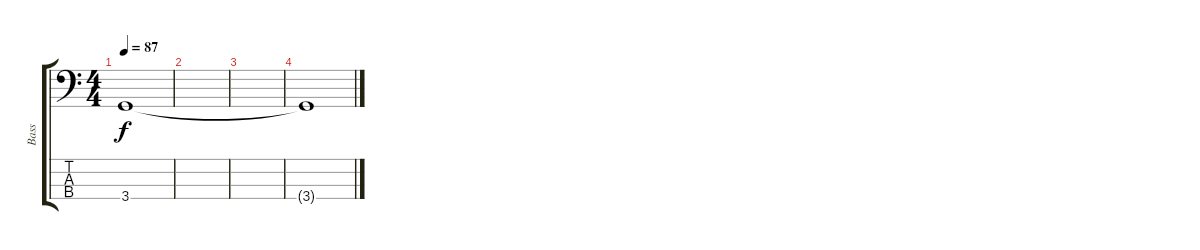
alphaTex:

\track ("Bass" "Bass") {instrument electricbasspick}
\staff {score tabs}
\tuning (G2 D2 A1 E1) {hide}
\ts (4 4)
\tempo 87
\clef f4
\ks c
3.4{t}.1{dy f} |
|
|
3.4{t}.1
